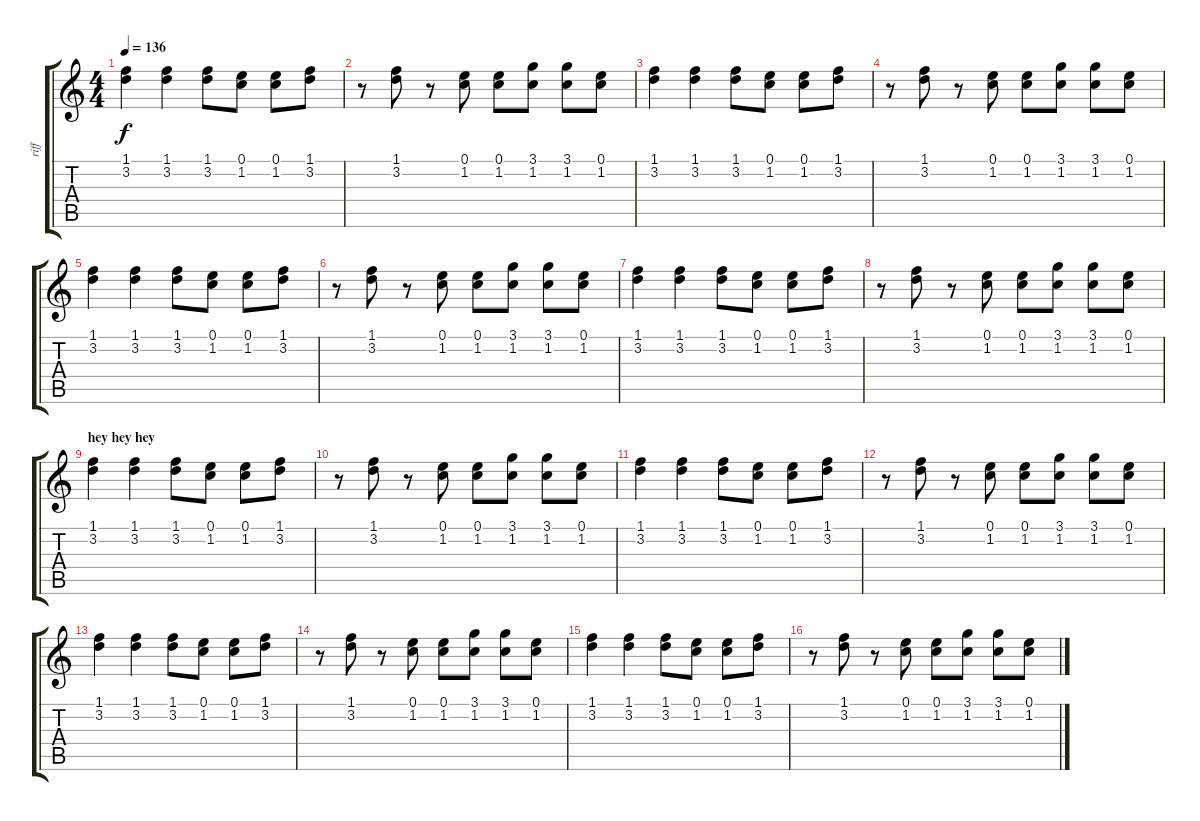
\track ("riff" "riff") {instrument electricguitarclean}
\staff {score tabs}
\tuning (E4 B3 G3 D3 A2 E2) {hide}
\ts (4 4)
\tempo 136
\clef g2
\ks c
(1.1 3.2).4{dy f} (1.1 3.2).4 (1.1 3.2).8 (0.1 1.2).8 (0.1 1.2).8 (1.1 3.2).8 |
r.8 (1.1 3.2).8 r.8 (0.1 1.2).8 (0.1 1.2).8 (3.1 1.2).8 (3.1 1.2).8 (0.1 1.2).8 |
(1.1 3.2).4 (1.1 3.2).4 (1.1 3.2).8 (0.1 1.2).8 (0.1 1.2).8 (1.1 3.2).8 |
r.8 (1.1 3.2).8 r.8 (0.1 1.2).8 (0.1 1.2).8 (3.1 1.2).8 (3.1 1.2).8 (0.1 1.2).8 |
(1.1 3.2).4 (1.1 3.2).4 (1.1 3.2).8 (0.1 1.2).8 (0.1 1.2).8 (1.1 3.2).8 |
r.8 (1.1 3.2).8 r.8 (0.1 1.2).8 (0.1 1.2).8 (3.1 1.2).8 (3.1 1.2).8 (0.1 1.2).8 |
(1.1 3.2).4 (1.1 3.2).4 (1.1 3.2).8 (0.1 1.2).8 (0.1 1.2).8 (1.1 3.2).8 |
r.8 (1.1 3.2).8 r.8 (0.1 1.2).8 (0.1 1.2).8 (3.1 1.2).8 (3.1 1.2).8 (0.1 1.2).8 |
\section ("" "hey hey hey")
(1.1 3.2).4 (1.1 3.2).4 (1.1 3.2).8 (0.1 1.2).8 (0.1 1.2).8 (1.1 3.2).8 |
r.8 (1.1 3.2).8 r.8 (0.1 1.2).8 (0.1 1.2).8 (3.1 1.2).8 (3.1 1.2).8 (0.1 1.2).8 |
(1.1 3.2).4 (1.1 3.2).4 (1.1 3.2).8 (0.1 1.2).8 (0.1 1.2).8 (1.1 3.2).8 |
r.8 (1.1 3.2).8 r.8 (0.1 1.2).8 (0.1 1.2).8 (3.1 1.2).8 (3.1 1.2).8 (0.1 1.2).8 |
(1.1 3.2).4 (1.1 3.2).4 (1.1 3.2).8 (0.1 1.2).8 (0.1 1.2).8 (1.1 3.2).8 |
r.8 (1.1 3.2).8 r.8 (0.1 1.2).8 (0.1 1.2).8 (3.1 1.2).8 (3.1 1.2).8 (0.1 1.2).8 |
(1.1 3.2).4 (1.1 3.2).4 (1.1 3.2).8 (0.1 1.2).8 (0.1 1.2).8 (1.1 3.2).8 |
r.8 (1.1 3.2).8 r.8 (0.1 1.2).8 (0.1 1.2).8 (3.1 1.2).8 (3.1 1.2).8 (0.1 1.2).8
